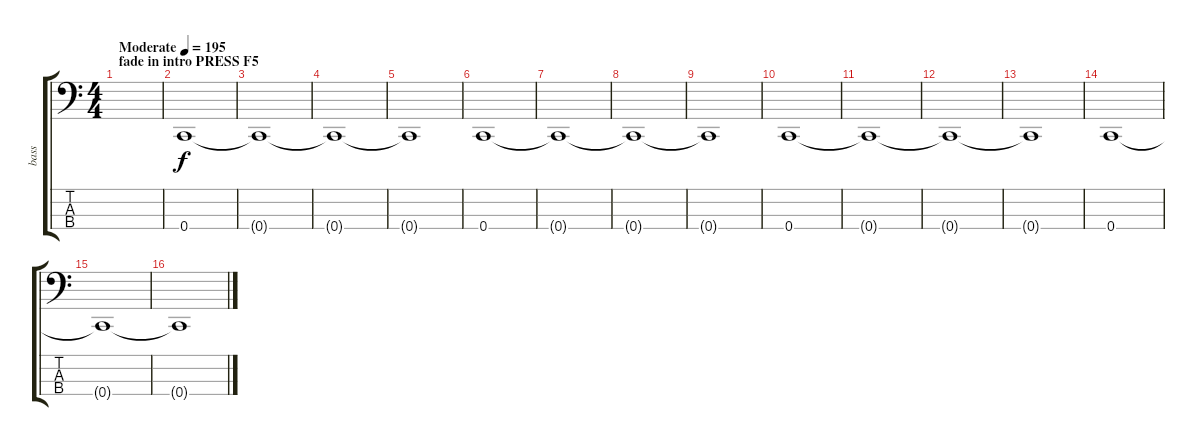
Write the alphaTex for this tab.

\track ("bass" "bass") {instrument electricbasspick}
\staff {score tabs}
\tuning (F2 C2 G1 C1) {hide}
\ts (4 4)
\section ("" "fade in intro PRESS F5")
\tempo (195 "Moderate")
\clef f4
\ks c
|
0.4.1 |
0.4{t}.1 |
0.4{t}.1 |
0.4{t}.1 |
0.4.1 |
0.4{t}.1 |
0.4{t}.1 |
0.4{t}.1 |
0.4.1 |
0.4{t}.1 |
0.4{t}.1 |
0.4{t}.1 |
0.4.1 |
0.4{t}.1 |
0.4{t}.1
